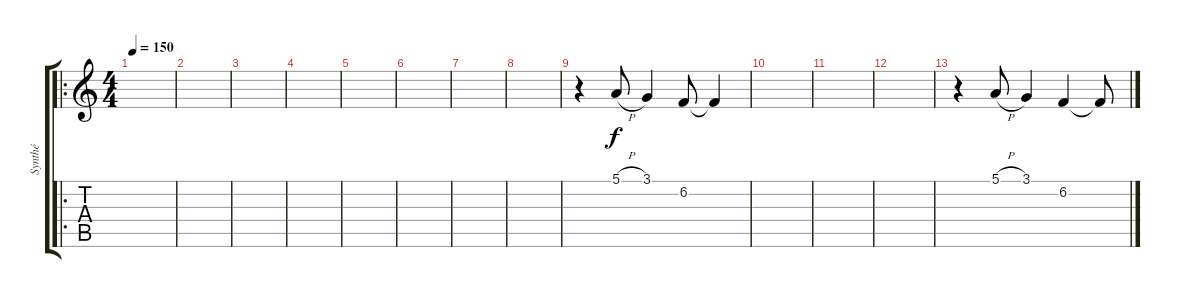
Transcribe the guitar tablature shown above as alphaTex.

\track ("Synthé" "Synthé") {instrument synthstrings2}
\staff {score tabs}
\tuning (E4 B3 G3 D3 A2 E2) {hide}
\ro
\ts (4 4)
\tempo 150
\clef g2
\ks c
|
|
|
|
|
|
|
|
r.4 5.1{h}.8 3.1.4 6.2.8 6.2{t}.4 |
|
|
|
r.4 5.1{h}.8 3.1.4 6.2.4 6.2{t}.8
